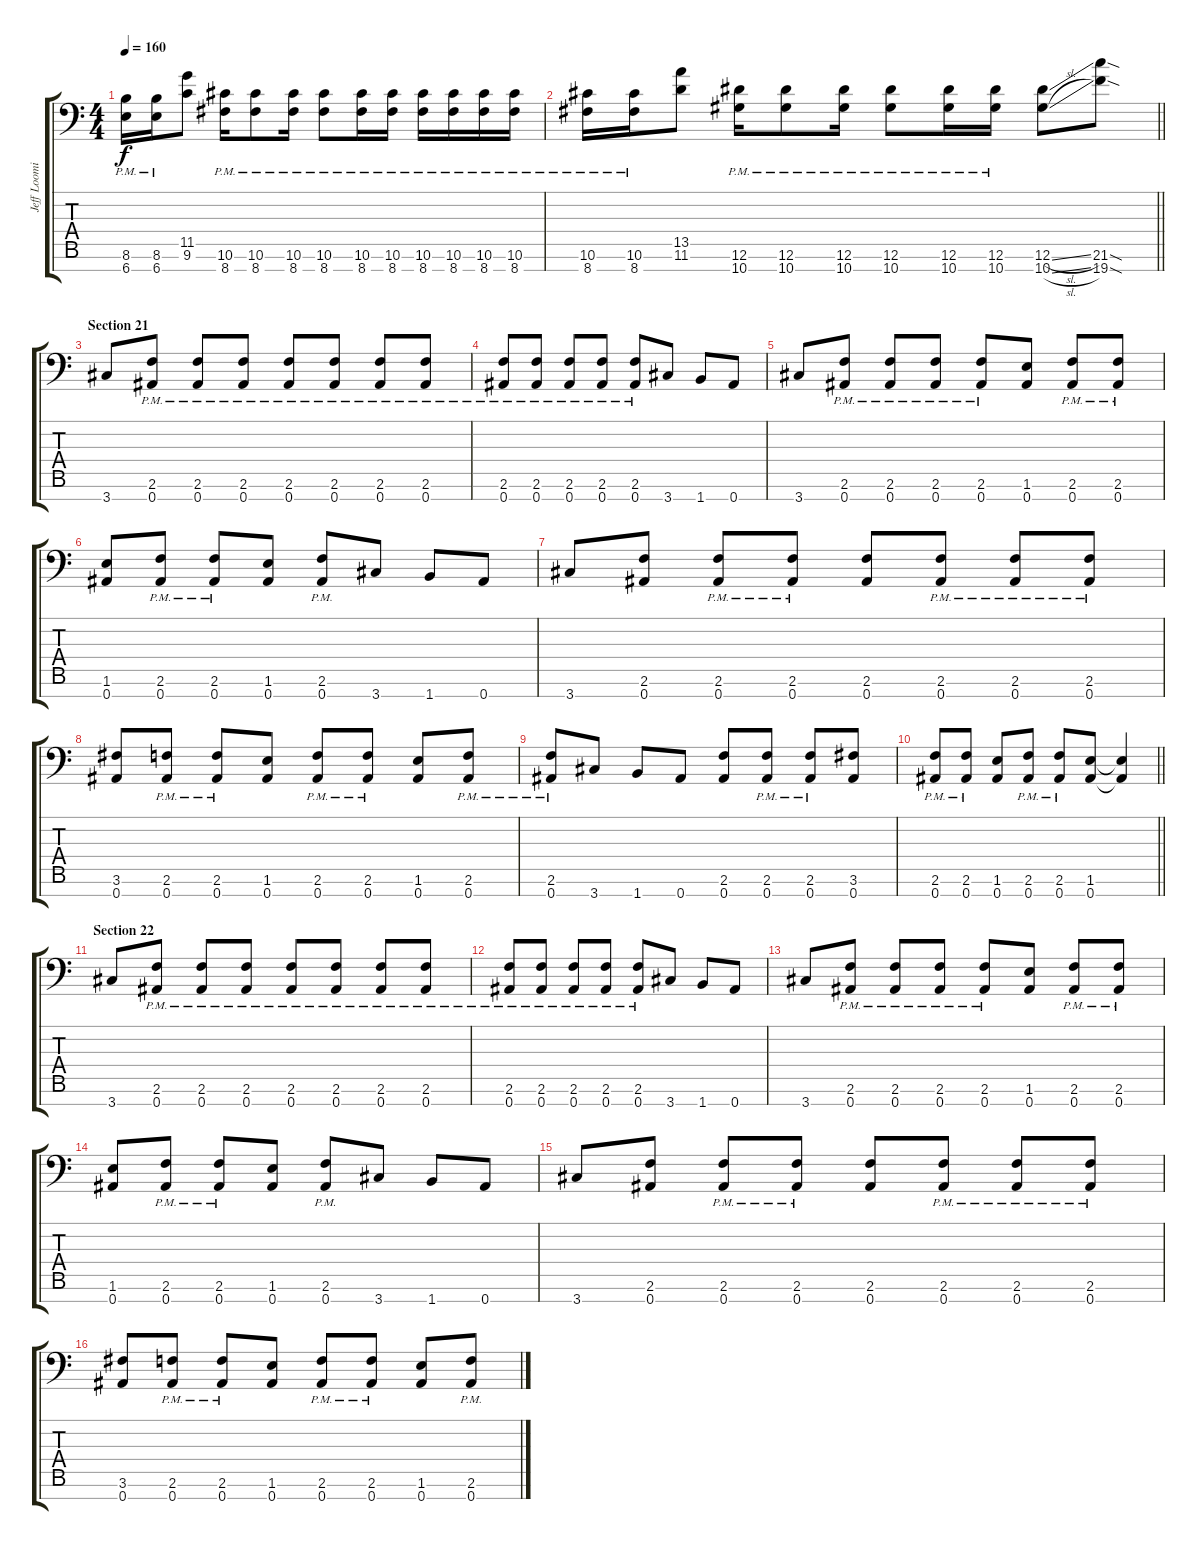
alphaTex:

\track ("Jeff Loomis - rhythm guitar (right)" "Jeff Loomi") {instrument distortionguitar}
\staff {score tabs}
\tuning (Eb4 Bb3 Gb3 Db3 Ab2 Eb2 Bb1) {hide}
\ts (4 4)
\tempo 160
\clef f4
\ks c
(8.6{pm} 6.7{pm}).16{dy f} (8.6{pm} 6.7{pm}).16 (11.5 9.6).8 (10.6{pm} 8.7{pm}).16 (10.6{pm} 8.7{pm}).8 (10.6{pm} 8.7{pm}).16 (10.6{pm} 8.7{pm}).8 (10.6{pm} 8.7{pm}).16 (10.6{pm} 8.7{pm}).16 (10.6{pm} 8.7{pm}).16 (10.6{pm} 8.7{pm}).16 (10.6{pm} 8.7{pm}).16 (10.6{pm} 8.7{pm}).16 |
\barLineRight lightlight
(10.6{pm} 8.7{pm}).16 (10.6{pm} 8.7{pm}).16 (13.5 11.6).8 (12.6{pm} 10.7{pm}).16 (12.6{pm} 10.7{pm}).8 (12.6{pm} 10.7{pm}).16 (12.6{pm} 10.7{pm}).8 (12.6{pm} 10.7{pm}).16 (12.6{pm} 10.7{pm}).16 (12.6{sl} 10.7{sl}).8 (21.6{sod} 19.7{sod}).8 |
\section ("" "Section 21")
3.7.8 (2.6{pm} 0.7{pm}).8 (2.6{pm} 0.7{pm}).8 (2.6{pm} 0.7{pm}).8 (2.6{pm} 0.7{pm}).8 (2.6{pm} 0.7{pm}).8 (2.6{pm} 0.7{pm}).8 (2.6{pm} 0.7{pm}).8 |
(2.6{pm} 0.7{pm}).8 (2.6{pm} 0.7{pm}).8 (2.6{pm} 0.7{pm}).8 (2.6{pm} 0.7{pm}).8 (2.6{pm} 0.7{pm}).8 3.7.8 1.7.8 0.7.8 |
3.7.8 (2.6{pm} 0.7{pm}).8 (2.6{pm} 0.7{pm}).8 (2.6{pm} 0.7{pm}).8 (2.6{pm} 0.7{pm}).8 (1.6 0.7).8 (2.6{pm} 0.7{pm}).8 (2.6{pm} 0.7{pm}).8 |
(1.6 0.7).8 (2.6{pm} 0.7{pm}).8 (2.6{pm} 0.7{pm}).8 (1.6 0.7).8 (2.6{pm} 0.7{pm}).8 3.7.8 1.7.8 0.7.8 |
3.7.8 (2.6 0.7).8 (2.6{pm} 0.7{pm}).8 (2.6{pm} 0.7{pm}).8 (2.6 0.7).8 (2.6{pm} 0.7{pm}).8 (2.6{pm} 0.7{pm}).8 (2.6{pm} 0.7{pm}).8 |
(3.6 0.7).8 (2.6{pm} 0.7{pm}).8 (2.6{pm} 0.7{pm}).8 (1.6 0.7).8 (2.6{pm} 0.7{pm}).8 (2.6{pm} 0.7{pm}).8 (1.6 0.7).8 (2.6{pm} 0.7{pm}).8 |
(2.6{pm} 0.7{pm}).8 3.7.8 1.7.8 0.7.8 (2.6 0.7).8 (2.6{pm} 0.7{pm}).8 (2.6{pm} 0.7{pm}).8 (3.6 0.7).8 |
\barLineRight lightlight
(2.6{pm} 0.7{pm}).8 (2.6{pm} 0.7{pm}).8 (1.6 0.7).8 (2.6{pm} 0.7{pm}).8 (2.6{pm} 0.7{pm}).8 (1.6 0.7).8 (1.6{t} 0.7{t}).4 |
\section ("" "Section 22")
3.7.8 (2.6{pm} 0.7{pm}).8 (2.6{pm} 0.7{pm}).8 (2.6{pm} 0.7{pm}).8 (2.6{pm} 0.7{pm}).8 (2.6{pm} 0.7{pm}).8 (2.6{pm} 0.7{pm}).8 (2.6{pm} 0.7{pm}).8 |
(2.6{pm} 0.7{pm}).8 (2.6{pm} 0.7{pm}).8 (2.6{pm} 0.7{pm}).8 (2.6{pm} 0.7{pm}).8 (2.6{pm} 0.7{pm}).8 3.7.8 1.7.8 0.7.8 |
3.7.8 (2.6{pm} 0.7{pm}).8 (2.6{pm} 0.7{pm}).8 (2.6{pm} 0.7{pm}).8 (2.6{pm} 0.7{pm}).8 (1.6 0.7).8 (2.6{pm} 0.7{pm}).8 (2.6{pm} 0.7{pm}).8 |
(1.6 0.7).8 (2.6{pm} 0.7{pm}).8 (2.6{pm} 0.7{pm}).8 (1.6 0.7).8 (2.6{pm} 0.7{pm}).8 3.7.8 1.7.8 0.7.8 |
3.7.8 (2.6 0.7).8 (2.6{pm} 0.7{pm}).8 (2.6{pm} 0.7{pm}).8 (2.6 0.7).8 (2.6{pm} 0.7{pm}).8 (2.6{pm} 0.7{pm}).8 (2.6{pm} 0.7{pm}).8 |
(3.6 0.7).8 (2.6{pm} 0.7{pm}).8 (2.6{pm} 0.7{pm}).8 (1.6 0.7).8 (2.6{pm} 0.7{pm}).8 (2.6{pm} 0.7{pm}).8 (1.6 0.7).8 (2.6{pm} 0.7{pm}).8
